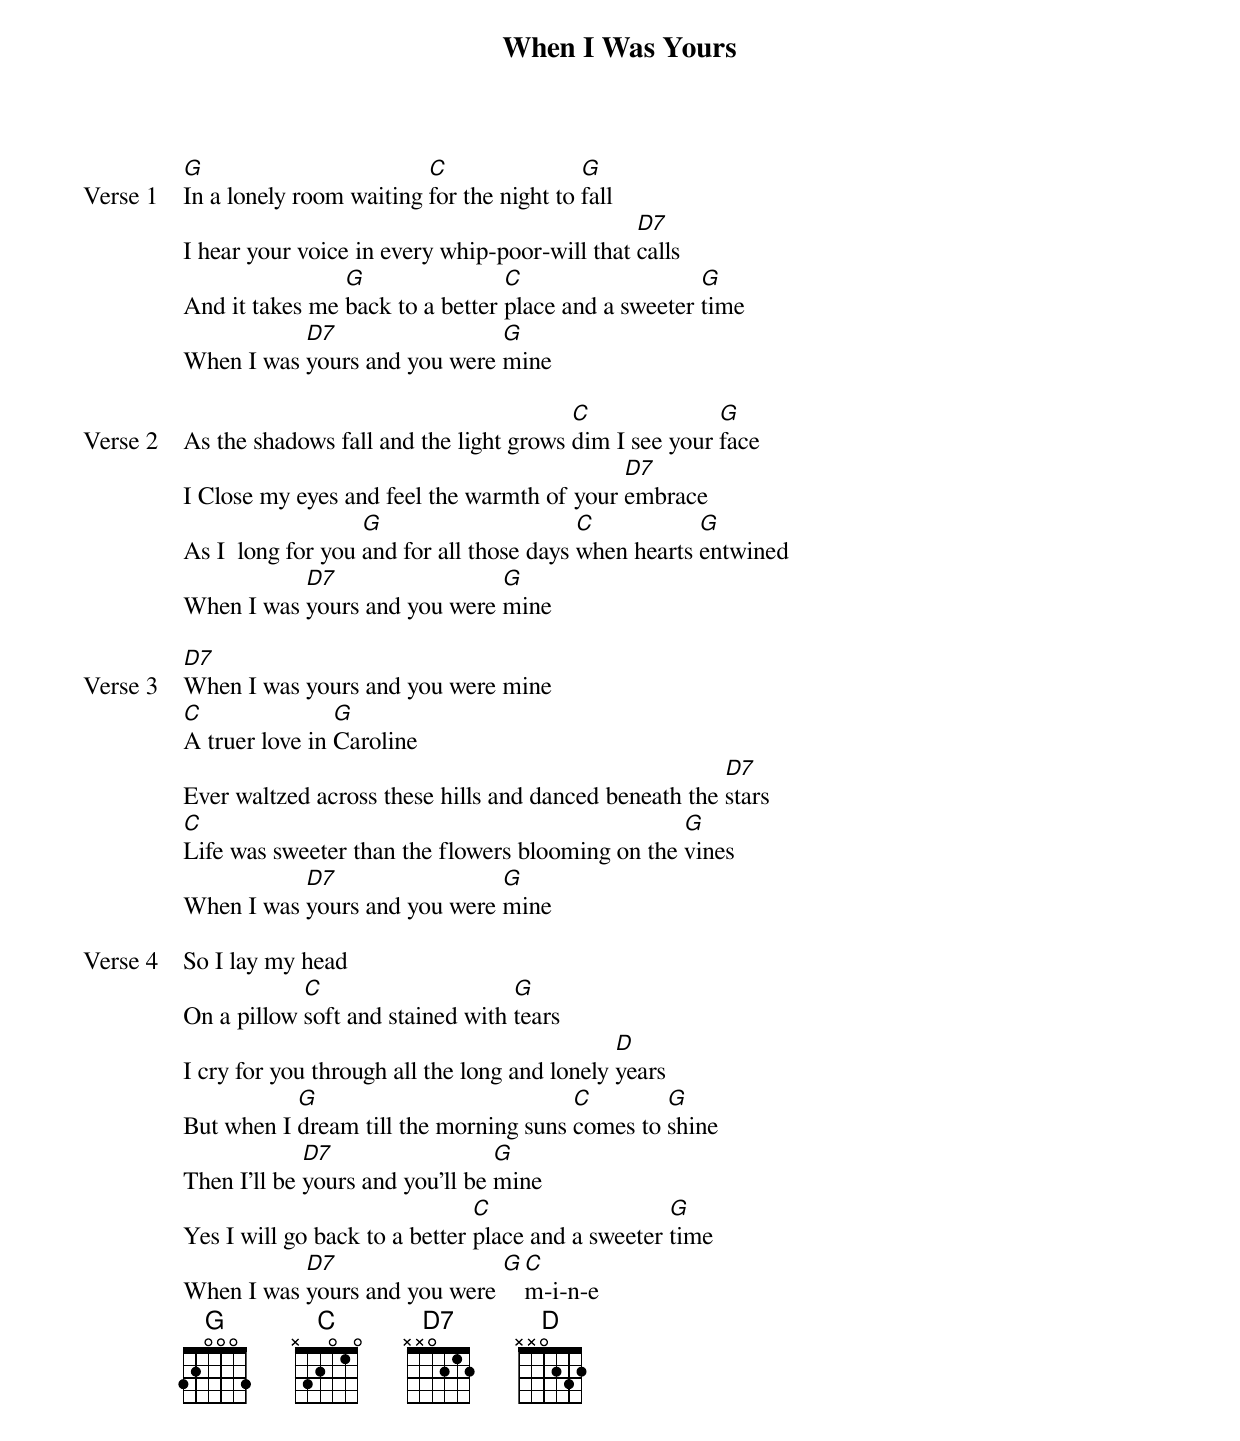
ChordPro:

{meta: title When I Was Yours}
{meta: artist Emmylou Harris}
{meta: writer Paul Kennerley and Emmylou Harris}

{start_of_verse: Verse 1}
[G]In a lonely room waiting [C]for the night to [G]fall
I hear your voice in every whip-poor-will that [D7]calls
And it takes me [G]back to a better [C]place and a sweeter [G]time
When I was [D7]yours and you were [G]mine
{end_of_verse}

{start_of_verse: Verse 2}
As the shadows fall and the light grows [C]dim I see your [G]face
I Close my eyes and feel the warmth of your [D7]embrace
As I  long for you [G]and for all those days [C]when hearts [G]entwined
When I was [D7]yours and you were [G]mine
{end_of_verse}

{start_of_verse: Verse 3}
[D7]When I was yours and you were mine
[C]A truer love in [G]Caroline
Ever waltzed across these hills and danced beneath the [D7]stars
[C]Life was sweeter than the flowers blooming on the [G]vines
When I was [D7]yours and you were [G]mine
{end_of_verse}

{start_of_verse: Verse 4}
So I lay my head
On a pillow [C]soft and stained with [G]tears
I cry for you through all the long and lonely [D]years
But when I [G]dream till the morning suns [C]comes to [G]shine
Then I'll be [D7]yours and you'll be [G]mine
Yes I will go back to a better [C]place and a sweeter [G]time
When I was [D7]yours and you were [G][C]m-i-n-e
{end_of_verse}
